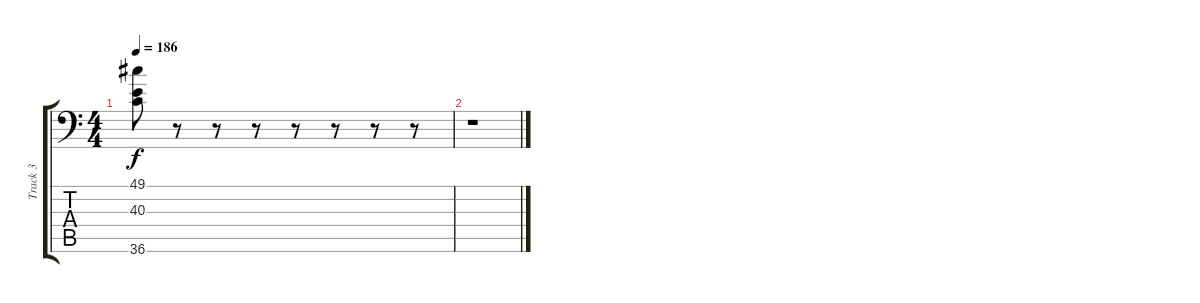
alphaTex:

\track ("Track 3" "Track 3") {instrument acousticgrandpiano}
\staff {score tabs}
\tuning (C-1 C-1 C-1 C-1 C-1 C-1) {hide}
\ts (4 4)
\tempo 186
\clef f4
\ks c
(49.1 40.3 36.6).8{dy f} r.8 r.8 r.8 r.8 r.8 r.8 r.8 |
r.1
